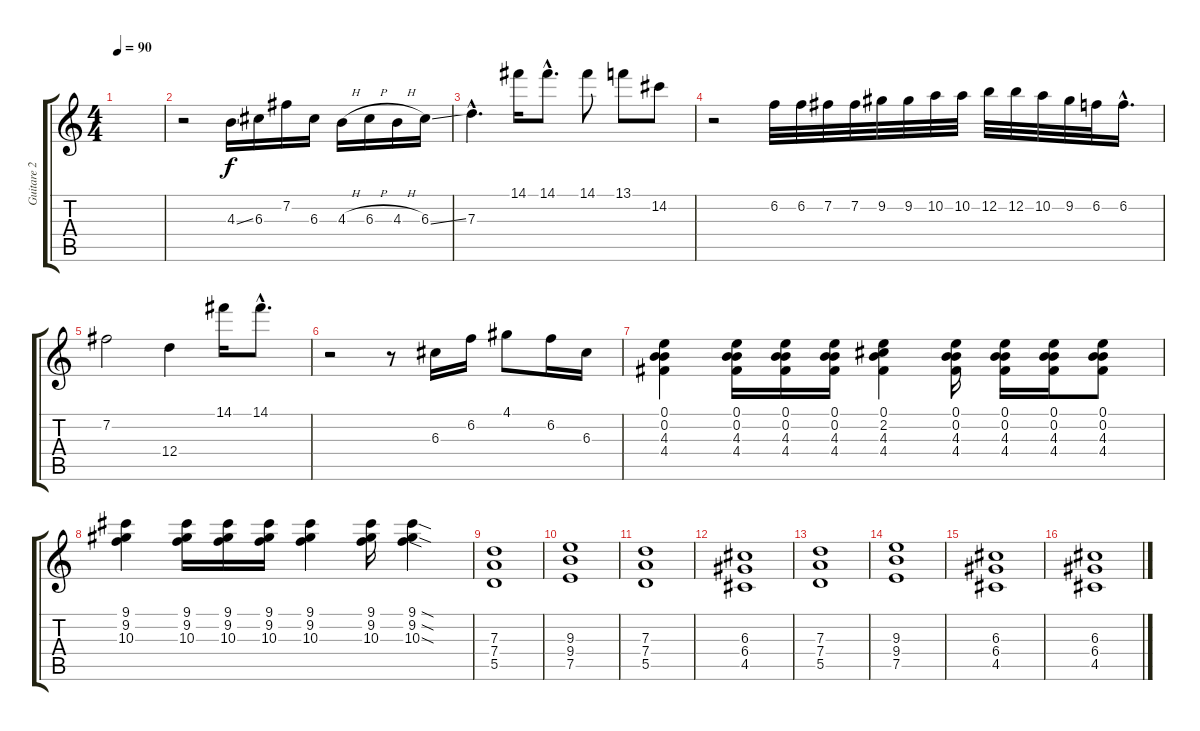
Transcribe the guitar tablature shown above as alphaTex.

\track ("Guitare 2" "Guitare 2") {instrument distortionguitar}
\staff {score tabs}
\tuning (E4 B3 G3 D3 A2 E2) {hide}
\ts (4 4)
\tempo 90
\clef g2
\ks c
|
r.2 4.3{ss}.16 6.3.16 7.2.16 6.3.16 4.3{h}.16 6.3{h}.16 4.3{h}.16 6.3{ss}.16 |
7.3{hac}.4{d} 14.1.16 14.1{hac}.8{d} 14.1.8 13.1.8 14.2.8 |
r.2 6.2.32 6.2.32 7.2.32 7.2.32 9.2.32 9.2.32 10.2.32 10.2.32 12.2.32 12.2.32 10.2.32 9.2.32 6.2.32 6.2{hac}.16{d} |
7.2.2 12.4.4 14.1.16 14.1{hac}.8{d} |
r.2 r.8 6.3.16 6.2.16 4.1.8 6.2.16 6.3.16 |
(0.1 0.2 4.3 4.4).4 (0.1 0.2 4.3 4.4).16 (0.1 0.2 4.3 4.4).16 (0.1 0.2 4.3 4.4).16 (0.1 2.2 4.3 4.4).4 (0.1 0.2 4.3 4.4).16 (0.1 0.2 4.3 4.4).16 (0.1 0.2 4.3 4.4).16 (0.1 0.2 4.3 4.4).8 |
(9.1 9.2 10.3).4 (9.1 9.2 10.3).16 (9.1 9.2 10.3).16 (9.1 9.2 10.3).16 (9.1 9.2 10.3).4 (9.1 9.2 10.3).16 (9.1{sod} 9.2{sod} 10.3{sod}).4 |
(7.3 7.4 5.5).1 |
(9.3 9.4 7.5).1 |
(7.3 7.4 5.5).1 |
(6.3 6.4 4.5).1 |
(7.3 7.4 5.5).1 |
(9.3 9.4 7.5).1 |
(6.3 6.4 4.5).1 |
(6.3 6.4 4.5).1
